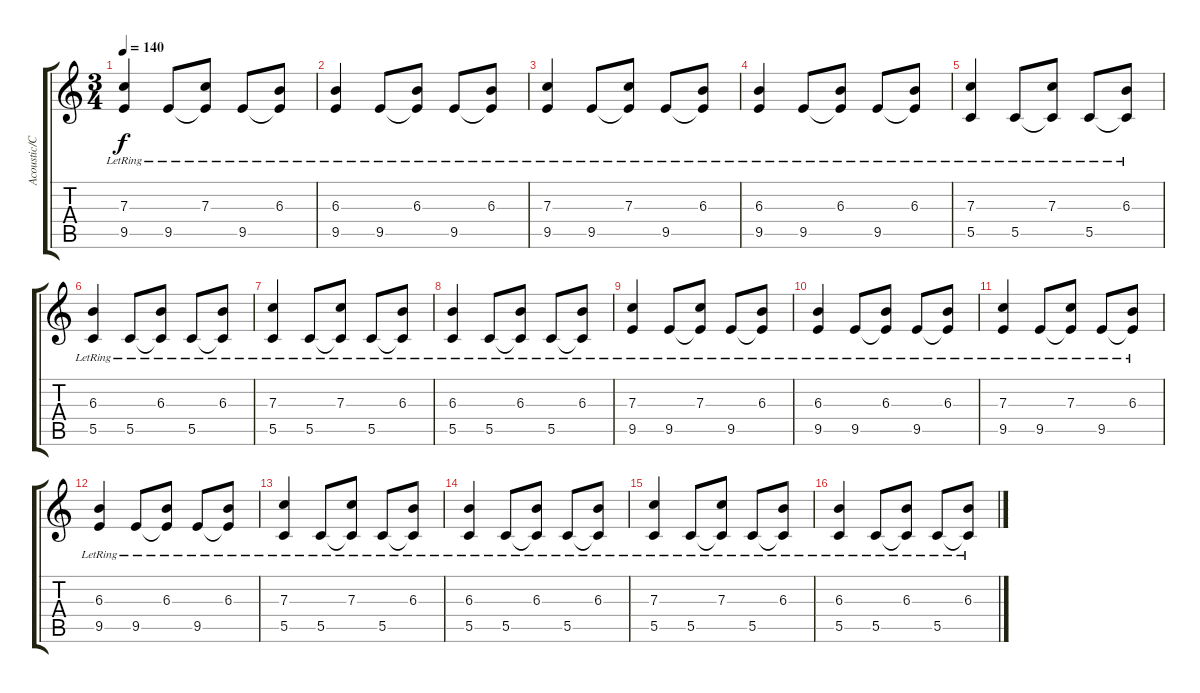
\track ("Acoustic/Classical Guitar I" "Acoustic/C") {instrument acousticguitarnylon}
\staff {score tabs}
\tuning (D4 A3 F3 C3 G2 D2) {hide}
\ts (3 4)
\tempo 140
\clef g2
\ks c
(7.3{lr} 9.5{lr}).4{dy f instrument acousticguitarnylon} 9.5{lr}.8 (7.3{lr} 9.5{t}).8 9.5{lr}.8 (6.3{lr} 9.5{t}).8 |
(6.3{lr} 9.5{lr}).4 9.5{lr}.8 (6.3{lr} 9.5{t}).8 9.5{lr}.8 (6.3{lr} 9.5{t}).8 |
(7.3{lr} 9.5{lr}).4 9.5{lr}.8 (7.3{lr} 9.5{t}).8 9.5{lr}.8 (6.3{lr} 9.5{t}).8 |
(6.3{lr} 9.5{lr}).4 9.5{lr}.8 (6.3{lr} 9.5{t}).8 9.5{lr}.8 (6.3{lr} 9.5{t}).8 |
(7.3{lr} 5.5{lr}).4 5.5{lr}.8 (7.3{lr} 5.5{t}).8 5.5{lr}.8 (6.3{lr} 5.5{t}).8 |
(6.3{lr} 5.5{lr}).4 5.5{lr}.8 (6.3{lr} 5.5{t}).8 5.5{lr}.8 (6.3{lr} 5.5{t}).8 |
(7.3{lr} 5.5{lr}).4 5.5{lr}.8 (7.3{lr} 5.5{t}).8 5.5{lr}.8 (6.3{lr} 5.5{t}).8 |
(6.3{lr} 5.5{lr}).4 5.5{lr}.8 (6.3{lr} 5.5{t}).8 5.5{lr}.8 (6.3{lr} 5.5{t}).8 |
(7.3{lr} 9.5{lr}).4 9.5{lr}.8 (7.3{lr} 9.5{t}).8 9.5{lr}.8 (6.3{lr} 9.5{t}).8 |
(6.3{lr} 9.5{lr}).4 9.5{lr}.8 (6.3{lr} 9.5{t}).8 9.5{lr}.8 (6.3{lr} 9.5{t}).8 |
(7.3{lr} 9.5{lr}).4 9.5{lr}.8 (7.3{lr} 9.5{t}).8 9.5{lr}.8 (6.3{lr} 9.5{t}).8 |
(6.3{lr} 9.5{lr}).4 9.5{lr}.8 (6.3{lr} 9.5{t}).8 9.5{lr}.8 (6.3{lr} 9.5{t}).8 |
(7.3{lr} 5.5{lr}).4 5.5{lr}.8 (7.3{lr} 5.5{t}).8 5.5{lr}.8 (6.3{lr} 5.5{t}).8 |
(6.3{lr} 5.5{lr}).4 5.5{lr}.8 (6.3{lr} 5.5{t}).8 5.5{lr}.8 (6.3{lr} 5.5{t}).8 |
(7.3{lr} 5.5{lr}).4 5.5{lr}.8 (7.3{lr} 5.5{t}).8 5.5{lr}.8 (6.3{lr} 5.5{t}).8 |
(6.3{lr} 5.5{lr}).4 5.5{lr}.8 (6.3{lr} 5.5{t}).8 5.5{lr}.8 (6.3{lr} 5.5{t}).8
